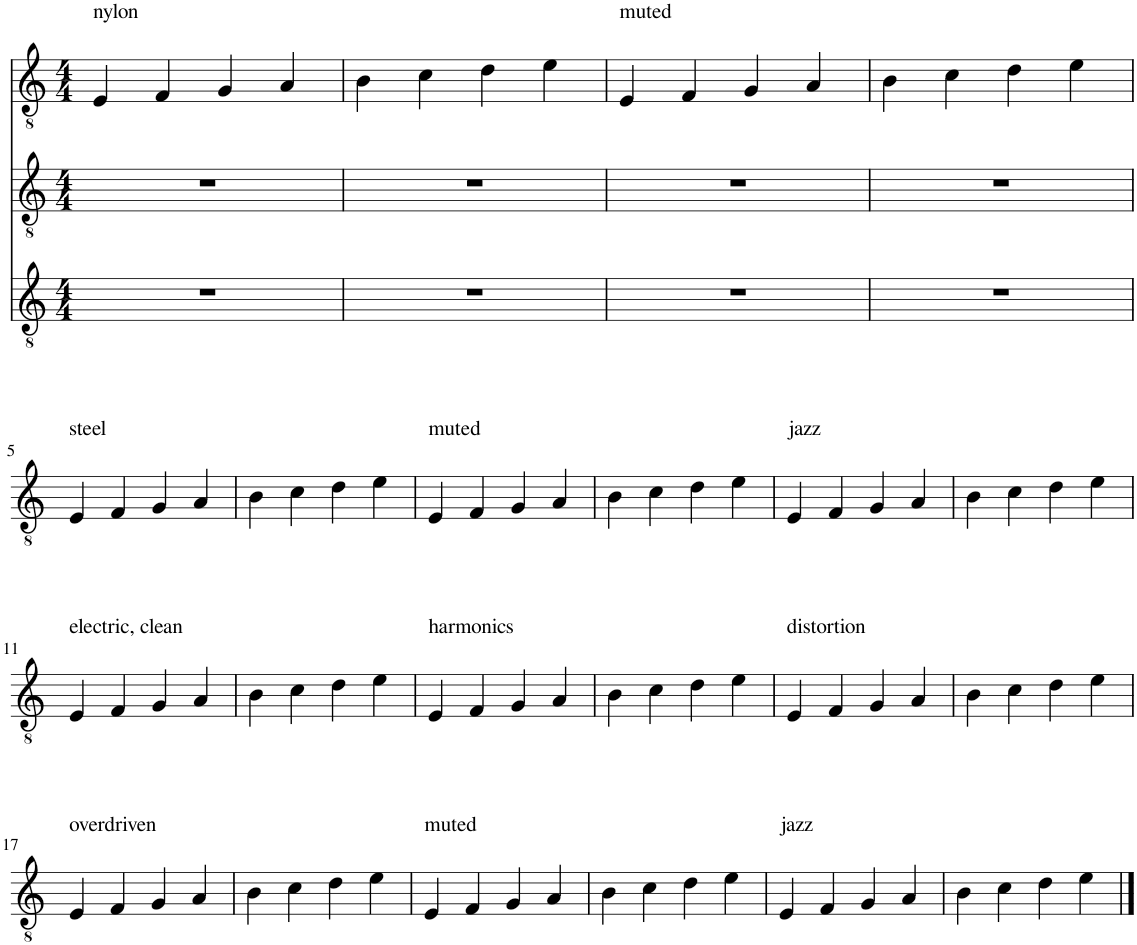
**kern	**kern	**kern
*part3	*part2	*part1
*staff3	*staff2	*staff1
*I"Elektrische Gitarre	*I"Akustische Gitarre	*I"Klassische Gitarre
*I'Elec Gtr	*I'Ac Gtr	*
*clefGv2	*clefGv2	*clefGv2
*k[]	*k[]	*k[]
*M4/4	*M4/4	*M4/4
=1	=1	=1
!	!	!LO:TX:a:t=nylon
1r	1r	4E/
.	.	4F/
.	.	4G/
.	.	4A/
=2	=2	=2
1r	1r	4B\
.	.	4c\
.	.	4d\
.	.	4e\
=3	=3	=3
!	!	!LO:TX:a:t=muted
1r	1r	4E/
.	.	4F/
.	.	4G/
.	.	4A/
=4	=4	=4
1r	1r	4B\
.	.	4c\
.	.	4d\
.	.	4e\
!!LO:LB:g=z
=5	=5	=5
!	!LO:TX:a:t=steel	!
1r	4E/	1r
.	4F/	.
.	4G/	.
.	4A/	.
=6	=6	=6
1r	4B\	1r
.	4c\	.
.	4d\	.
.	4e\	.
=7	=7	=7
!	!LO:TX:a:t=muted	!
1r	4E/	1r
.	4F/	.
.	4G/	.
.	4A/	.
=8	=8	=8
1r	4B\	1r
.	4c\	.
.	4d\	.
.	4e\	.
=9	=9	=9
!	!LO:TX:a:t=jazz	!
1r	4E/	1r
.	4F/	.
.	4G/	.
.	4A/	.
=10	=10	=10
1r	4B\	1r
.	4c\	.
.	4d\	.
.	4e\	.
!!LO:LB:g=z
=11	=11	=11
!LO:TX:a:t=electric, clean	!	!
4E/	1r	1r
4F/	.	.
4G/	.	.
4A/	.	.
=12	=12	=12
4B\	1r	1r
4c\	.	.
4d\	.	.
4e\	.	.
=13	=13	=13
!LO:TX:a:t=harmonics	!	!
4E/	1r	1r
4F/	.	.
4G/	.	.
4A/	.	.
=14	=14	=14
4B\	1r	1r
4c\	.	.
4d\	.	.
4e\	.	.
=15	=15	=15
!LO:TX:a:t=distortion	!	!
4E/	1r	1r
4F/	.	.
4G/	.	.
4A/	.	.
=16	=16	=16
4B\	1r	1r
4c\	.	.
4d\	.	.
4e\	.	.
!!LO:LB:g=z
=17	=17	=17
!LO:TX:a:t=overdriven	!	!
4E/	1r	1r
4F/	.	.
4G/	.	.
4A/	.	.
=18	=18	=18
4B\	1r	1r
4c\	.	.
4d\	.	.
4e\	.	.
=19	=19	=19
!LO:TX:a:t=muted	!	!
4E/	1r	1r
4F/	.	.
4G/	.	.
4A/	.	.
=20	=20	=20
4B\	1r	1r
4c\	.	.
4d\	.	.
4e\	.	.
=21	=21	=21
!LO:TX:a:t=jazz	!	!
4E/	1r	1r
4F/	.	.
4G/	.	.
4A/	.	.
=22	=22	=22
4B\	1r	1r
4c\	.	.
4d\	.	.
4e\	.	.
==	==	==
*-	*-	*-
